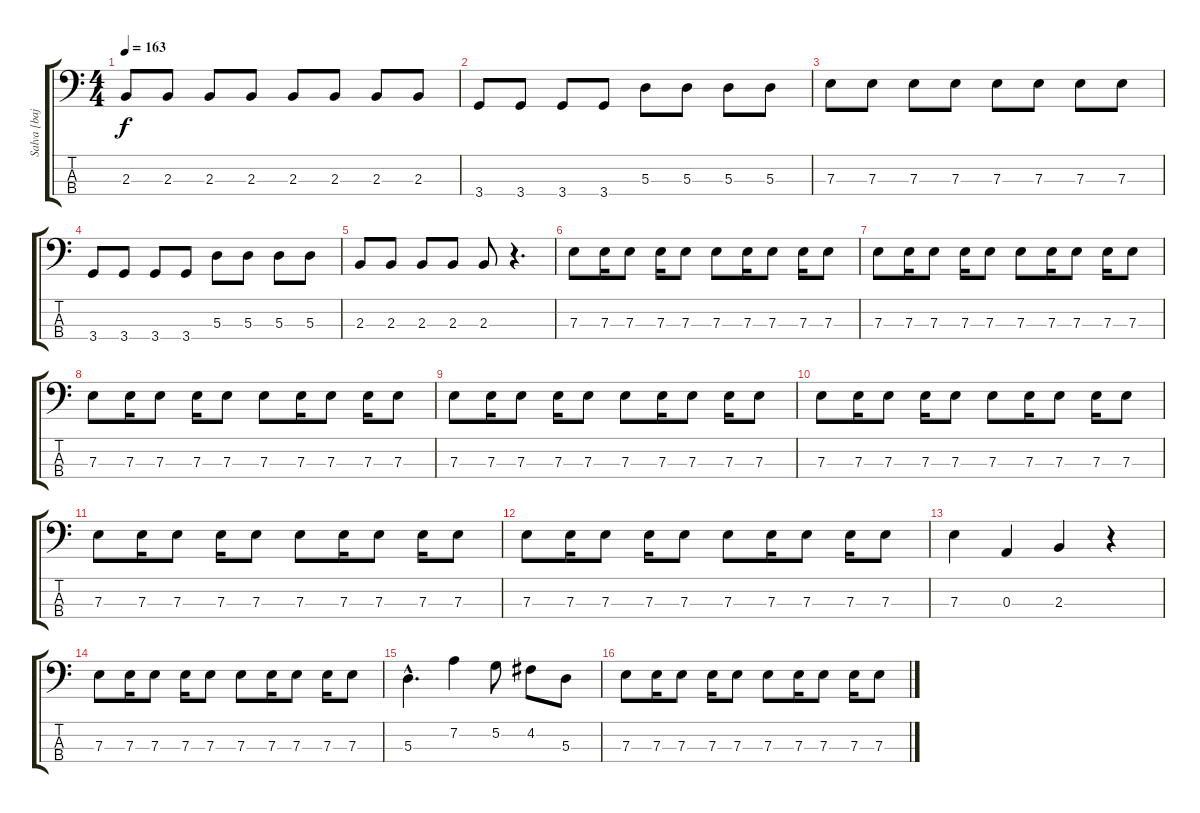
\track ("Salva [bajo]" "Salva [baj") {instrument electricbassfinger}
\staff {score tabs}
\tuning (G2 D2 A1 E1) {hide}
\ts (4 4)
\tempo 163
\clef f4
\ks c
2.3.8{dy f} 2.3.8 2.3.8 2.3.8 2.3.8 2.3.8 2.3.8 2.3.8 |
3.4.8 3.4.8 3.4.8 3.4.8 5.3.8 5.3.8 5.3.8 5.3.8 |
7.3.8 7.3.8 7.3.8 7.3.8 7.3.8 7.3.8 7.3.8 7.3.8 |
3.4.8 3.4.8 3.4.8 3.4.8 5.3.8 5.3.8 5.3.8 5.3.8 |
2.3.8 2.3.8 2.3.8 2.3.8 2.3.8 r.4{d} |
7.3.8 7.3.16 7.3.8 7.3.16 7.3.8 7.3.8 7.3.16 7.3.8 7.3.16 7.3.8 |
7.3.8 7.3.16 7.3.8 7.3.16 7.3.8 7.3.8 7.3.16 7.3.8 7.3.16 7.3.8 |
7.3.8 7.3.16 7.3.8 7.3.16 7.3.8 7.3.8 7.3.16 7.3.8 7.3.16 7.3.8 |
7.3.8 7.3.16 7.3.8 7.3.16 7.3.8 7.3.8 7.3.16 7.3.8 7.3.16 7.3.8 |
7.3.8 7.3.16 7.3.8 7.3.16 7.3.8 7.3.8 7.3.16 7.3.8 7.3.16 7.3.8 |
7.3.8 7.3.16 7.3.8 7.3.16 7.3.8 7.3.8 7.3.16 7.3.8 7.3.16 7.3.8 |
7.3.8 7.3.16 7.3.8 7.3.16 7.3.8 7.3.8 7.3.16 7.3.8 7.3.16 7.3.8 |
7.3.4 0.3.4 2.3.4 r.4 |
7.3.8 7.3.16 7.3.8 7.3.16 7.3.8 7.3.8 7.3.16 7.3.8 7.3.16 7.3.8 |
5.3{hac}.4{d} 7.2.4 5.2.8 4.2.8 5.3.8 |
7.3.8 7.3.16 7.3.8 7.3.16 7.3.8 7.3.8 7.3.16 7.3.8 7.3.16 7.3.8
